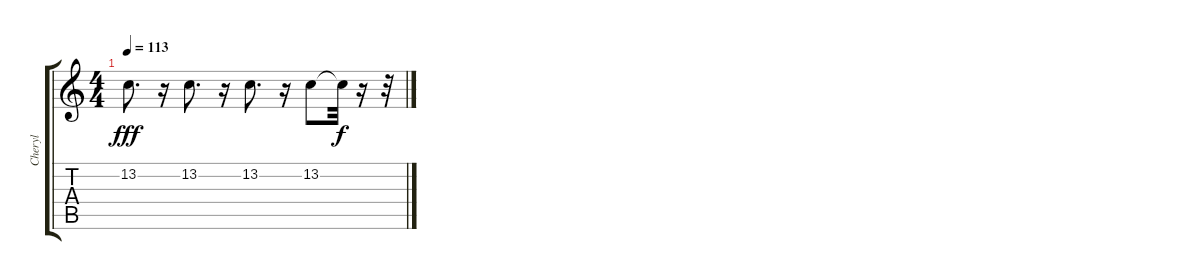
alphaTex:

\track ("Cheryl" "Cheryl") {instrument panflute}
\staff {score tabs}
\tuning (E4 B3 G3 D3 A2 E2) {hide}
\ts (4 4)
\tempo 113
\clef g2
\ks c
13.2.8{d dy fff} r.16 13.2.8{d} r.16 13.2.8{d} r.16 13.2.8 13.2{t}.32{dy f} r.16 r.32
